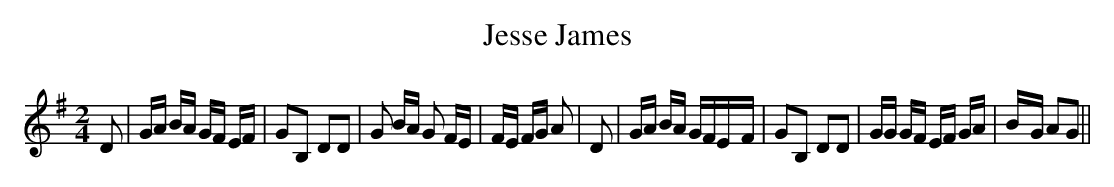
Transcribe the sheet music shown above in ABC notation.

X:1
T:Jesse James
M:2/4
L:1/16
K:G
 D2| GA BA GF EF| G2B,2 D2D2| G2 BA G2 FE| FE FG A2| D2| GA BA GFE-F|\
 G2B,2 D2D2| GG GF EF GA|B-G A2G2||
